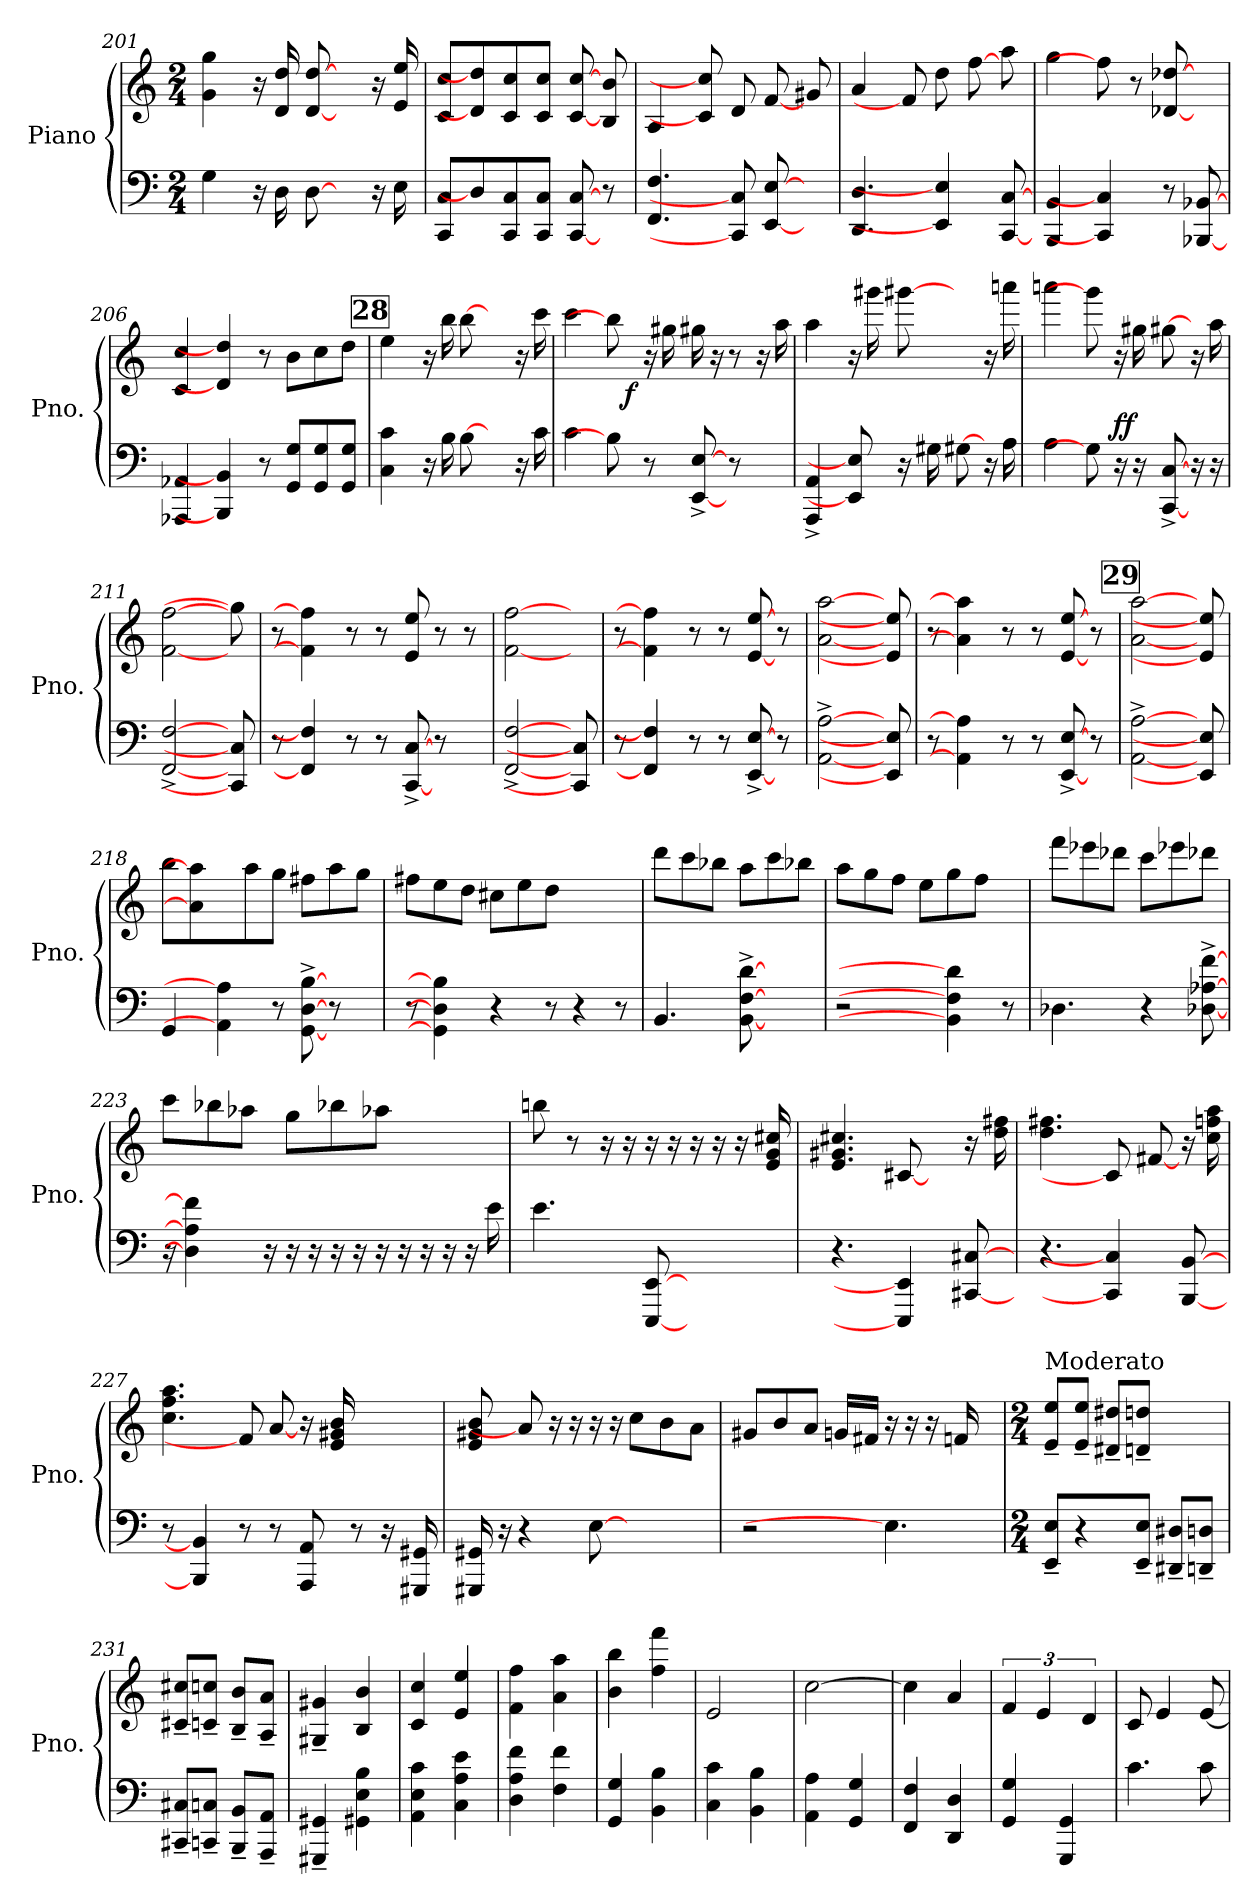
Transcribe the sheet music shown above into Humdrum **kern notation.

**kern	**kern	**dynam
*part1	*part1	*part1
*staff2	*staff1	*staff1/2
*I"Piano	*	*
*I'Pno.	*	*
!!LO:LB:g=z
*clefF4	*clefG2	*
*k[]	*k[]	*
*C:	*C:	*
*M2/4	*M2/4	*
=201	=201	=201
4G\	4g\ 4gg\	.
16r	16r	.
16D\	16d/ 16dd/	.
[8D\	[8d/ [8dd/	.
8ryy	8ryy	.
16r	16r	.
16E\	16e/ 16ee/	.
=202	=202	=202
8CC/ 8C/L	8c/ 8cc/L	.
8D\]	8d/] 8dd/]	.
8CC/ 8C/	8c/ 8cc/	.
8CC/ 8C/J	8c/ 8cc/J	.
[8CC/ [8C/	[8c/ [8cc/	.
8r	8B/ 8b/	.
=203	=203	=203
4.FF/ 4.F/	4A/	.
.	8c/] 8cc/]	.
8CC/] 8C/]	8d/	.
[8EE/ [8E/	[8f/	.
8ryy	8g#X/	.
=204	=204	=204
4.DD/ 4.D/	4a/	.
.	8f/]	.
4EE/] 4E/]	8dd\	.
.	[8ff\	.
[8CC/ [8C/	8aa\	.
=205	=205	=205
4BBB/ 4BB/	4gg\	.
4CC/] 4C/]	8ff\]	.
.	8r	.
8r	[8d-X/ [8dd-X/	.
[8BBB-X/ [8BB-X/	8ryy	.
=206	=206	=206
4AAA-X/ 4AA-X/	4c/ 4cc/	.
4BBB-/] 4BB-/]	4d-/] 4dd-/]	.
8r	8r	.
8GG/ 8G/L	8b\L	.
8GG/ 8G/	8cc\	.
8GG/ 8G/J	8dd\J	.
!!LO:REH:place=s1:a:t=28
=207	=207	=207
4C\ 4c\	4ee\	.
16r	16r	.
16B\	16bb\	.
[8B\	[8bb\	.
8ryy	8ryy	.
16r	16r	.
16c\	16ccc\	.
!!LO:LB:g=z
=208	=208	=208
*	*^	*
4c\	4ccc\	4ryy	.
8B\]	8bb\]	16ryy	.
!	!	!	!LO:DY:b
.	.	2ryy	f
8r	16r	.	.
.	16gg#X\	.	.
[8EE/^ [8E/^	16gg#X\	.	.
.	16r	.	.
8r	8r	.	.
8ryy	16r	.	.
.	16aa\	16ryy	.
*	*v	*v	*
=209	=209	=209
4AAA/^ 4AA/^	4aa\	.
8EE/] 8E/]	16r	.
.	16ggg#X\	.
16r	[8ggg#X\	.
16G#X\	.	.
[8G#X\	8ryy	.
16r	16r	.
16A\	16aaan\	.
=210	=210	=210
4A\	4aaan\	.
8G#\]	8ggg#\]	.
!	!	!LO:DY:a=2
16r	16r	ff
16r	16gg#X\	.
[8CC/^ [8C/^	[8gg#X\	.
16r	16r	.
16r	16aa\	.
=211	=211	=211
[2FF/^ [2F/^	[2f\ [2ff\	.
8CC/] 8C/]	8gg#\]	.
=212	=212	=212
8r	8r	.
4FF/] 4F/]	4f\] 4ff\]	.
8r	8r	.
8r	8r	.
[8CC/^ [8C/^	8e/ 8ee/	.
8r	8r	.
8ryy	8r	.
=213	=213	=213
[2FF/^ [2F/^	[2f\ [2ff\	.
8CC/] 8C/]	8ryy	.
=214	=214	=214
8r	8r	.
4FF/] 4F/]	4f\] 4ff\]	.
8r	8r	.
8r	8r	.
[8EE/^ [8E/^	[8e/ [8ee/	.
8r	8r	.
!!LO:LB:g=z
=215	=215	=215
[2AA\^ [2A\^	[2a\ [2aa\	.
8EE/] 8E/]	8e/] 8ee/]	.
=216	=216	=216
8r	8r	.
4AA\] 4A\]	4a\] 4aa\]	.
8r	8r	.
8r	8r	.
[8EE/^ [8E/^	[8e/ [8ee/	.
8r	8r	.
!!LO:REH:place=s1:a:t=29
=217	=217	=217
[2AA\^ [2A\^	[2a\ [2aa\	.
8EE/] 8E/]	8e/] 8ee/]	.
=218	=218	=218
4GG/	8bb\L	.
.	4a\] 4aa\]	.
4AA\] 4A\]	.	.
.	8aa\	.
8r	8gg\J	.
[8GG\^ [8D\^ [8B\^	8ff#X\L	.
8r	8aa\	.
8ryy	8gg\J	.
=219	=219	=219
8r	8ff#X\L	.
4GG\] 4D\] 4B\]	8ee\	.
.	8dd\J	.
4r	8cc#X\L	.
.	8ee\	.
8r	8dd\J	.
4r	4.ryy	.
8r	.	.
=220	=220	=220
4.BB/	8ddd\L	.
.	8ccc\	.
.	8bb-X\J	.
[8BB\^ [8F\^ [8d\^	8aa\L	.
4ryy	8ccc\	.
.	8bb-X\J	.
=221	=221	=221
2r	8aa\L	.
.	8gg\	.
.	8ff\J	.
.	8ee\L	.
4BB\] 4F\] 4d\]	8gg\	.
.	8ff\J	.
8r	8ryy	.
!!LO:PB:g=z
=222	=222	=222
4.D-X\	8fff\L	.
.	8eee-X\	.
.	8ddd-X\J	.
4r	8ccc\L	.
.	8eee-X\	.
[8D-X\^ [8A-X\^ [8f\^	8ddd-X\J	.
=223	=223	=223
16r	8ccc\L	.
4D-\] 4A-\] 4f\]	.	.
.	8bb-X\	.
.	8aa-X\J	.
16r	.	.
16r	8gg\L	.
16r	.	.
16r	8bb-X\	.
16r	.	.
16r	8aa-X\J	.
16r	.	.
16r	4ryy	.
16r	.	.
16r	.	.
16e\	.	.
=224	=224	=224
4.e\	8bbn\	.
.	8r	.
.	16r	.
.	16r	.
[8EEE/ [8EE/	16r	.
.	16r	.
4ryy	16r	.
.	16r	.
.	16r	.
.	16e/ 16g/ 16cc#X/	.
=225	=225	=225
4.r	4.e/ 4.g#X/ 4.cc#X/	.
4EEE/] 4EE/]	[8c#X/	.
.	8ryy	.
[8CC#X/ [8C#X/	16r	.
.	16dd\ 16ff#X\	.
!!LO:LB:g=z
=226	=226	=226
4.r	4.dd\ 4.ff#X\	.
4CC#/] 4C#/]	8c#/]	.
.	[8f#X/	.
[8BBB/ [8BB/	16r	.
.	16cc\ 16ffn\ 16aa\	.
=227	=227	=227
8r	4.cc\ 4.ff\ 4.aa\	.
4BBB/] 4BB/]	.	.
8r	8f#/]	.
8r	[8a/	.
8AAA/ 8AA/	16r	.
.	16e/ 16g#X/ 16b/	.
8r	4ryy	.
16r	.	.
16GGG#X/ 16GG#X/	.	.
=228	=228	=228
16GGG#X/ 16GG#X/	8e/ 8g#X/ 8b/	.
16r	.	.
4r	8a/]	.
.	16r	.
.	16r	.
[8E\	16r	.
.	16r	.
4.ryy	8cc\L	.
.	8b\	.
.	8a\J	.
=229	=229	=229
2r	8g#X/L	.
.	8b/	.
.	8a/J	.
.	16gn/LL	.
.	16f#X/JJ	.
4.E\]	16r	.
.	16r	.
.	16r	.
.	16fn/	.
.	8ryy	.
!!LO:LB:g=z
=230	=230	=230
!!LO:REH:place=s1:a:t=30
*M2/4	*M2/4	*
!	!LO:TX:a:t=Moderato	!
8EE/~ 8E/~L	8e/~ 8ee/~L	.
4r	8e/~ 8ee/~J	.
.	8d#X/~ 8dd#X/~L	.
8EE/~ 8E/~J	8dn/~ 8ddn/~J	.
8DD#X/~ 8D#X/~L	4ryy	.
8DDn/~ 8Dn/~J	.	.
=231	=231	=231
8CC#X/~ 8C#X/~L	8c#X/~ 8cc#X/~L	.
8CCn/~ 8Cn/~J	8cn/~ 8ccn/~J	.
8BBB/~ 8BB/~L	8B/~ 8b/~L	.
8AAA/~ 8AA/~J	8A/~ 8a/~J	.
=232	=232	=232
4GGG#X/~ 4GG#X/~	4G#X/~ 4g#X/~	.
4GG#X\ 4E\ 4B\	4B/ 4b/	.
=233	=233	=233
4AA\ 4E\ 4c\	4c/ 4cc/	.
4C\ 4A\ 4e\	4e/ 4ee/	.
=234	=234	=234
4D\ 4A\ 4f\	4f\ 4ff\	.
4F\ 4f\	4a\ 4aa\	.
=235	=235	=235
4GG/ 4G/	4b\ 4bb\	.
4BB\ 4B\	4ff\ 4fff\	.
=236	=236	=236
4C\ 4c\	2e/	.
4BB\ 4B\	.	.
=237	=237	=237
4AA\ 4A\	[2cc\	.
4GG/ 4G/	.	.
=238	=238	=238
4FF/ 4F/	4cc\]	.
4DD/ 4D/	4a/	.
=239	=239	=239
4GG/ 4G/	6f/	.
.	6e/	.
4GGG/ 4GG/	.	.
.	6d/	.
!!LO:PB:g=z
=240	=240	=240
4.c\	8c/	.
.	4e/	.
8c\	[8e/	.
=	=	=
*-	*-	*-
